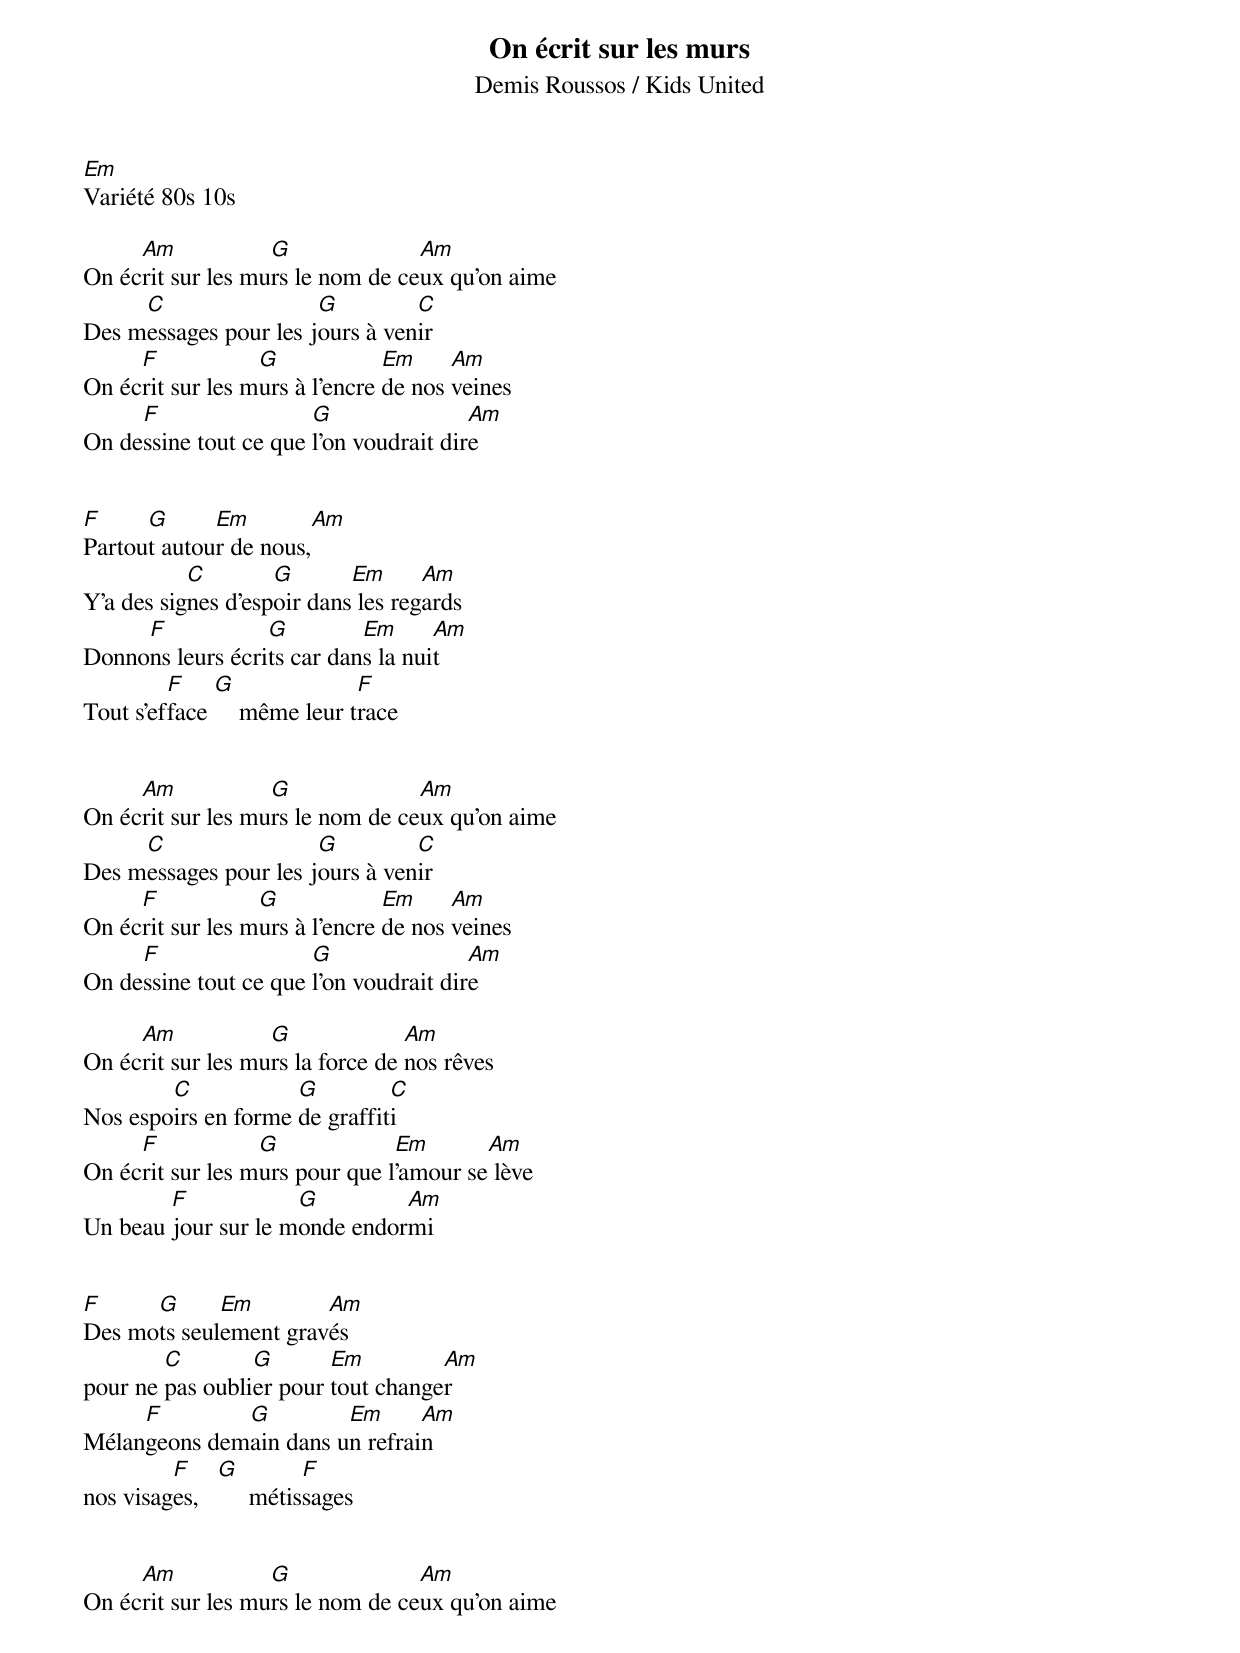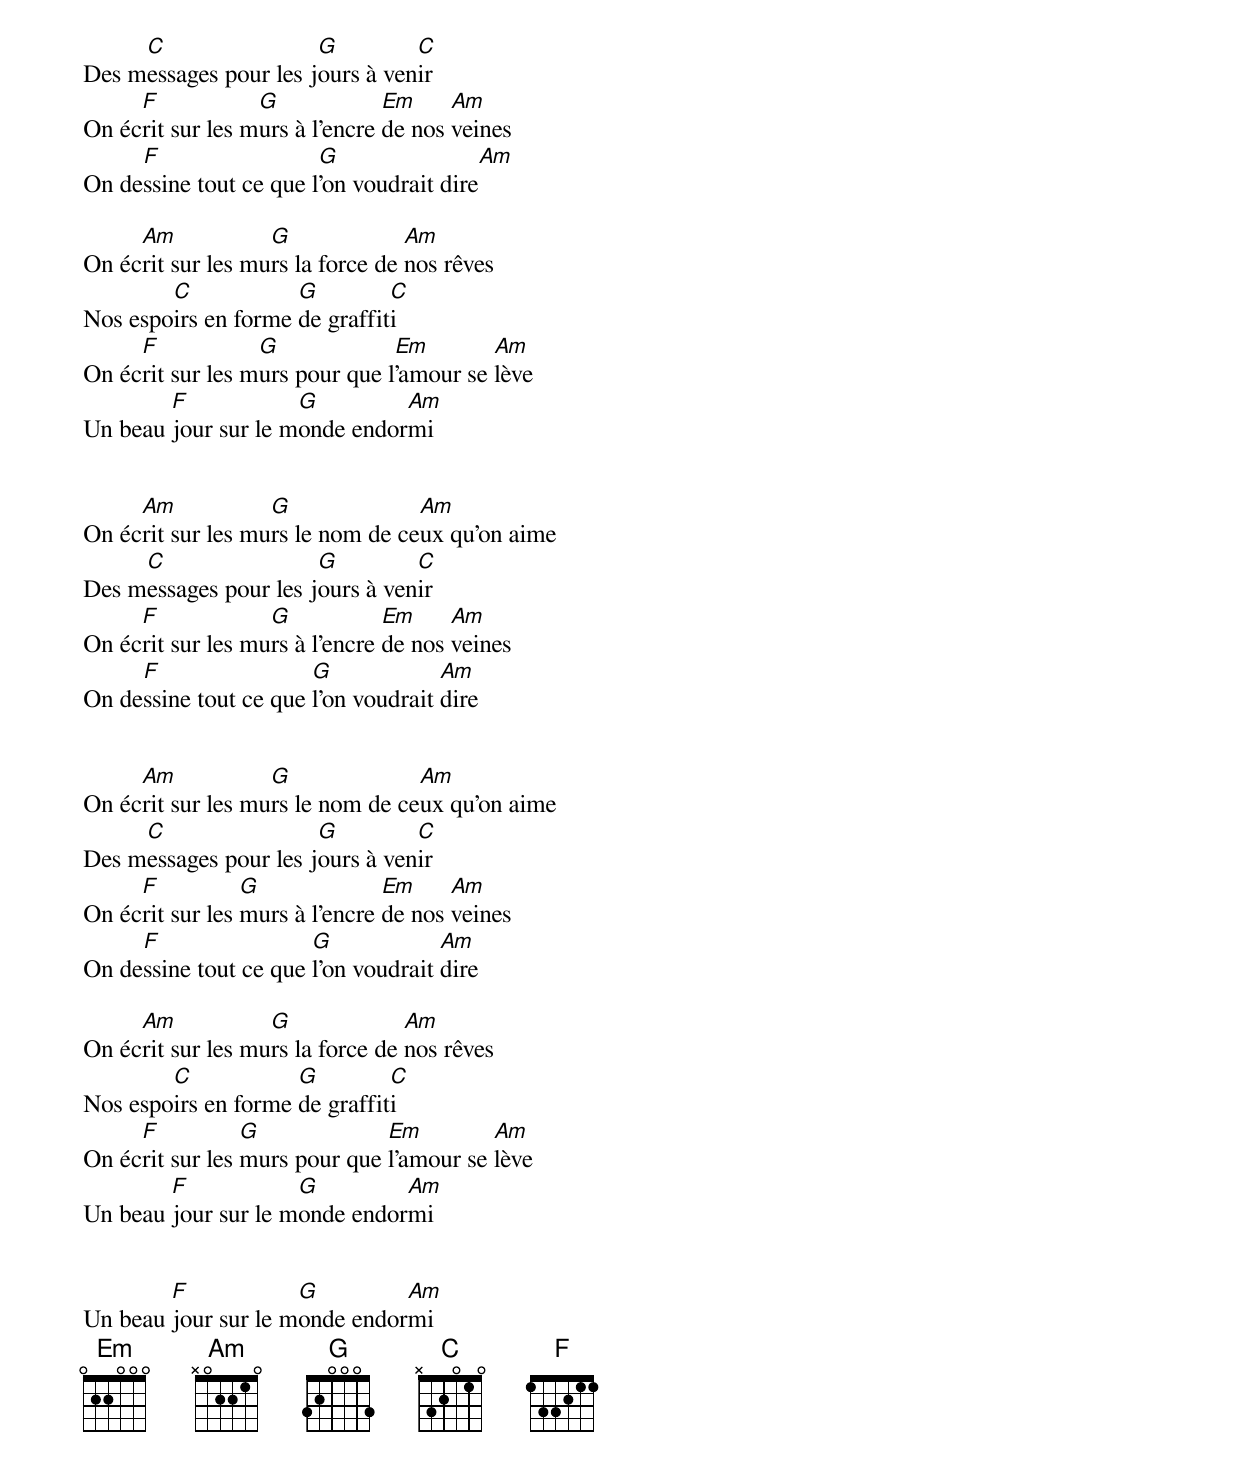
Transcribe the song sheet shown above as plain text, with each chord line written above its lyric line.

On écrit sur les murs
Demis Roussos / Kids United
Em
Variété 80s 10s

     Am            G              Am
On écrit sur les murs le nom de ceux qu'on aime
     C                 G         C
Des messages pour les jours à venir
     F            G             Em     Am
On écrit sur les murs à l'encre de nos veines
     F                 G                Am
On dessine tout ce que l'on voudrait dire


F     G      Em        Am
Partout autour de nous,
           C        G       Em      Am
Y'a des signes d'espoir dans les regards
     F            G         Em      Am
Donnons leurs écrits car dans la nuit
         F    G              F
Tout s'efface     même leur trace


     Am            G              Am
On écrit sur les murs le nom de ceux qu'on aime
     C                 G         C
Des messages pour les jours à venir
     F            G             Em     Am
On écrit sur les murs à l'encre de nos veines
     F                 G                Am
On dessine tout ce que l'on voudrait dire

     Am            G              Am
On écrit sur les murs la force de nos rêves
        C            G         C
Nos espoirs en forme de graffiti
     F            G             Em       Am
On écrit sur les murs pour que l'amour se lève
        F            G         Am
Un beau jour sur le monde endormi


F     G      Em        Am
Des mots seulement gravés
        C        G       Em         Am
pour ne pas oublier pour tout changer
     F        G         Em      Am
Mélangeons demain dans un refrain
         F     G         F
nos visages,        métissages


     Am            G              Am
On écrit sur les murs le nom de ceux qu'on aime
     C                 G         C
Des messages pour les jours à venir
     F            G             Em     Am
On écrit sur les murs à l'encre de nos veines
     F                  G                Am
On dessine tout ce que l'on voudrait dire

     Am            G              Am
On écrit sur les murs la force de nos rêves
        C            G         C
Nos espoirs en forme de graffiti
     F            G             Em        Am
On écrit sur les murs pour que l'amour se lève
        F            G         Am
Un beau jour sur le monde endormi


     Am            G              Am
On écrit sur les murs le nom de ceux qu'on aime
     C                 G         C
Des messages pour les jours à venir
     F             G            Em     Am
On écrit sur les murs à l'encre de nos veines
     F                 G             Am
On dessine tout ce que l'on voudrait dire


     Am            G              Am
On écrit sur les murs le nom de ceux qu'on aime
     C                 G         C
Des messages pour les jours à venir
     F           G              Em     Am
On écrit sur les murs à l'encre de nos veines
     F                 G             Am
On dessine tout ce que l'on voudrait dire

     Am            G              Am
On écrit sur les murs la force de nos rêves
        C            G         C
Nos espoirs en forme de graffiti
     F           G             Em         Am
On écrit sur les murs pour que l'amour se lève
        F            G         Am
Un beau jour sur le monde endormi


        F            G         Am
Un beau jour sur le monde endormi
